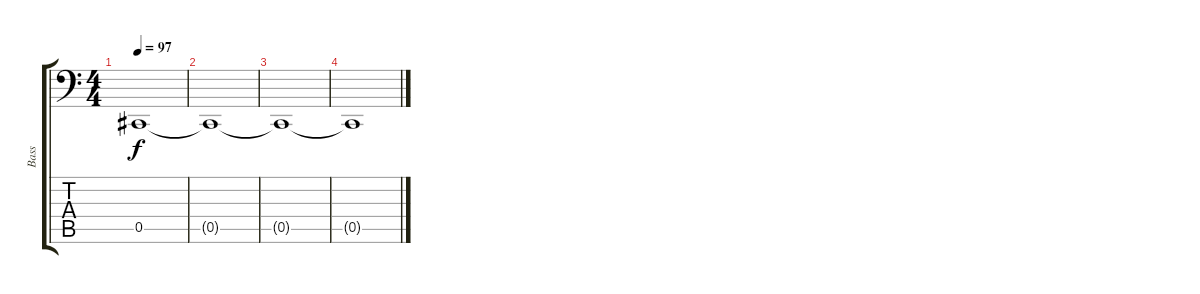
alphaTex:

\track ("Bass" "Bass") {instrument electricbassfinger}
\staff {score tabs}
\tuning (A2 E2 Db2 Ab1 Db1 Ab0) {hide}
\ts (4 4)
\tempo 97
\clef f4
\ks c
0.5.1{dy f} |
0.5{t}.1 |
0.5{t}.1 |
0.5{t}.1
